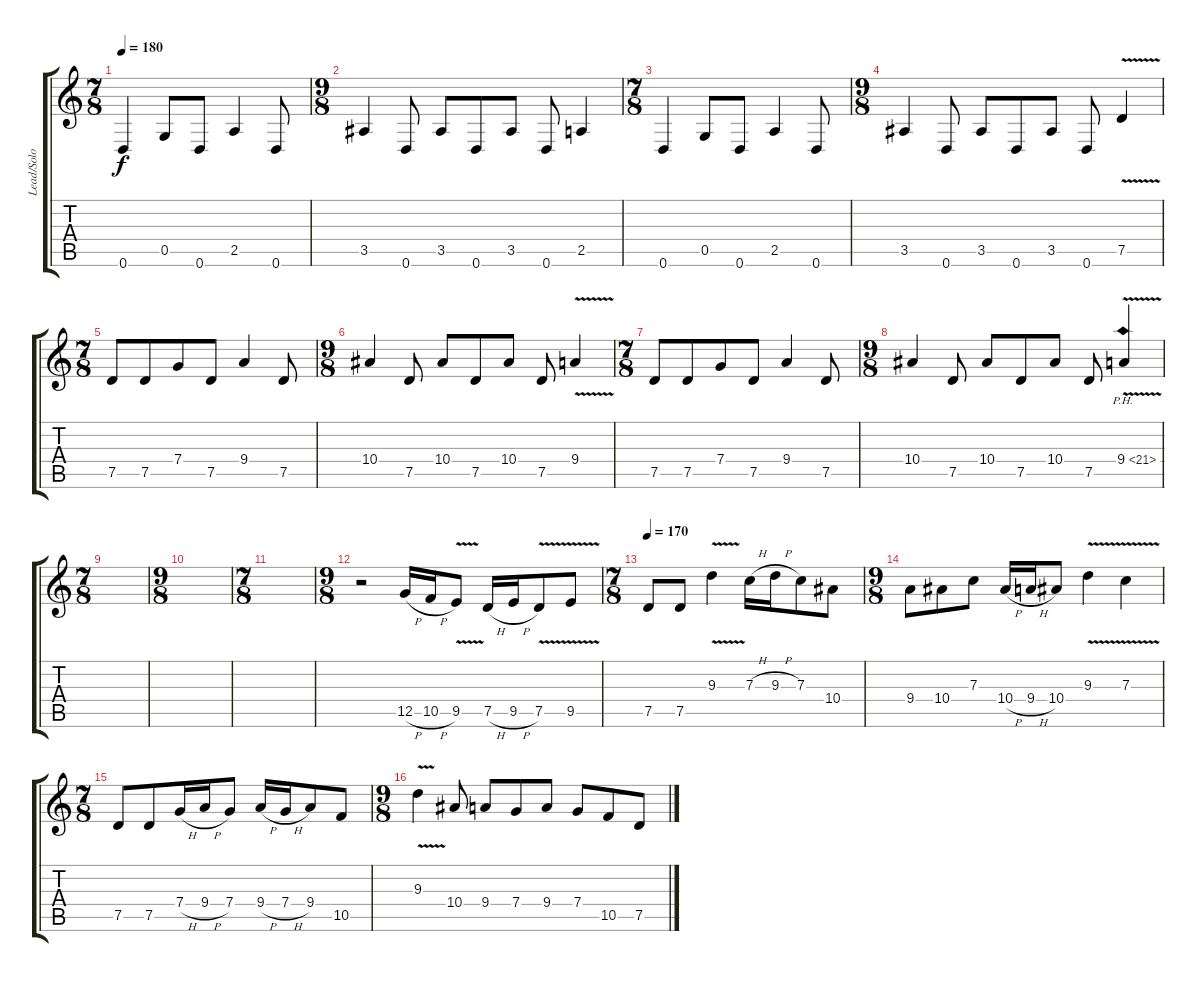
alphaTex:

\track ("Lead/Solo" "Lead/Solo") {instrument distortionguitar}
\staff {score tabs}
\tuning (D4 A3 F3 C3 G2 D2) {hide}
\ts (7 8)
\tempo 180
\clef g2
\ks c
0.6.4{dy f balance 4 instrument distortionguitar} 0.5.8 0.6.8 2.5.4 0.6.8 |
\ts (9 8)
3.5.4 0.6.8 3.5.8 0.6.8 3.5.8 0.6.8 2.5.4 |
\ts (7 8)
0.6.4 0.5.8 0.6.8 2.5.4 0.6.8 |
\ts (9 8)
3.5.4 0.6.8 3.5.8 0.6.8 3.5.8 0.6.8 7.5{v}.4 |
\ts (7 8)
7.5.8 7.5.8 7.4.8 7.5.8 9.4.4 7.5.8 |
\ts (9 8)
10.4.4 7.5.8 10.4.8 7.5.8 10.4.8 7.5.8 9.4{v}.4 |
\ts (7 8)
7.5.8 7.5.8 7.4.8 7.5.8 9.4.4 7.5.8 |
\ts (9 8)
10.4.4 7.5.8 10.4.8 7.5.8 10.4.8 7.5.8 9.4{ph 12 v}.4 |
\ts (7 8)
|
\ts (9 8)
|
\ts (7 8)
|
\ts (9 8)
r.2 12.5{h}.16 10.5{h}.16 9.5{v}.8 7.5{h}.16 9.5{h}.16 7.5{v}.8 9.5{v}.8 |
\ts (7 8)
\tempo 170
7.5.8{volume 10} 7.5.8 9.3{v}.4 7.3{h}.16 9.3{h}.16 7.3.8 10.4.8 |
\ts (9 8)
9.4.8 10.4.8 7.3.8 10.4{h}.16 9.4{h}.16 10.4.8 9.3{v}.4 7.3{v}.4 |
\ts (7 8)
7.5.8 7.5.8 7.4{h}.16 9.4{h}.16 7.4.8 9.4{h}.16 7.4{h}.16 9.4.8 10.5.8 |
\ts (9 8)
9.3{v}.4 10.4.8 9.4.8 7.4.8 9.4.8 7.4.8 10.5.8 7.5.8
